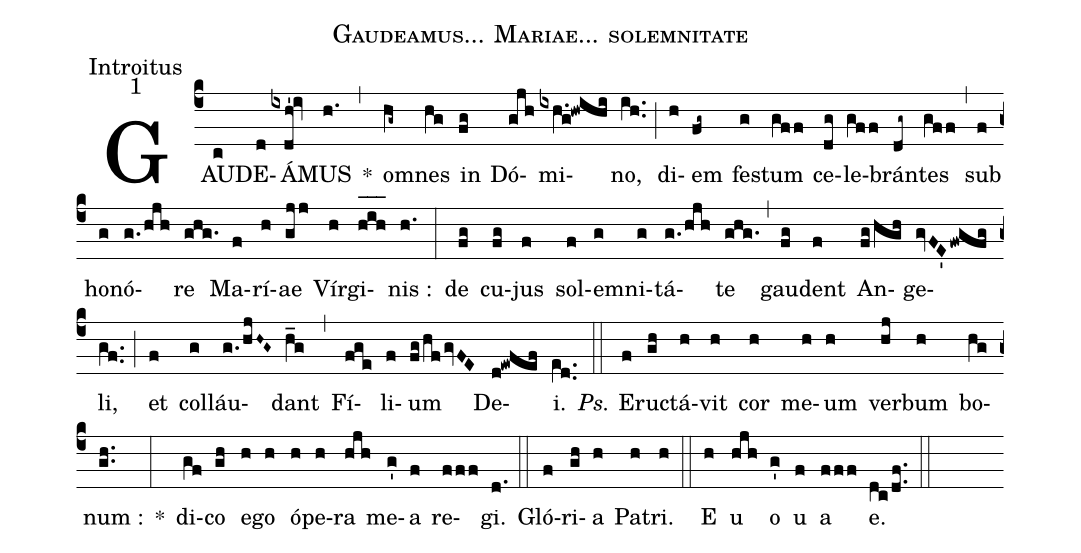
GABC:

name:Gaudeamus... Mariae... solemnitate;
office-part:Introitus;
mode:1;
%%
(c4) GAU(c)DE(d)Á(ixdh'!iv)MUS(h.) *(,) o(hg~)mnes(hg) in(fg) Dó(gjh)mi(ixh.g!hwihi)no,(ih..) (;) di(h)em(fg~) fe(g)stum(gff) ce(dg)le(gff)brán(dg~)tes(gff) (,) sub(f) ho(g)nó(g./hjh)re(ghg.) Ma(f)rí(h)ae(gjj) Vír(h)gi(h_[oh:h]i_[oh:h]h_[oh:h])nis :(h.) (:) de(fg) cu(fg)jus(f) sol(f)e(g)mni(g)tá(g./hjh)te(ghg.) (,) gau(fg)dent(f) An(fg/hgh)ge(gvFE'fwgfg)li,(gf..) (;) et(f) col(g)láu(g./hjH~G~)dant(h_g) (,) Fí(fge)li(f)um(fg/hfgvFE) De(d!ewfef)i.(e[ll:1]d..) (::) <i>Ps.</i> E(f)ru(gh)ctá(h)vit(h) cor(h) me(h)um(h) ver(hj)bum(h) bo(hg)num :(gh..) *(:) di(gf)co(gh) e(h)go(h) ó(h)pe(h)ra(hjh) me(g')a(f) re(fff)gi.(d.) (::) Gló(f)ri(gh)a(h) Pa(h)tri.(h) (::) <eu>E(h) u(hjh) o(g') u(f) a(fff) e.</eu>(dc/df..) (::)
